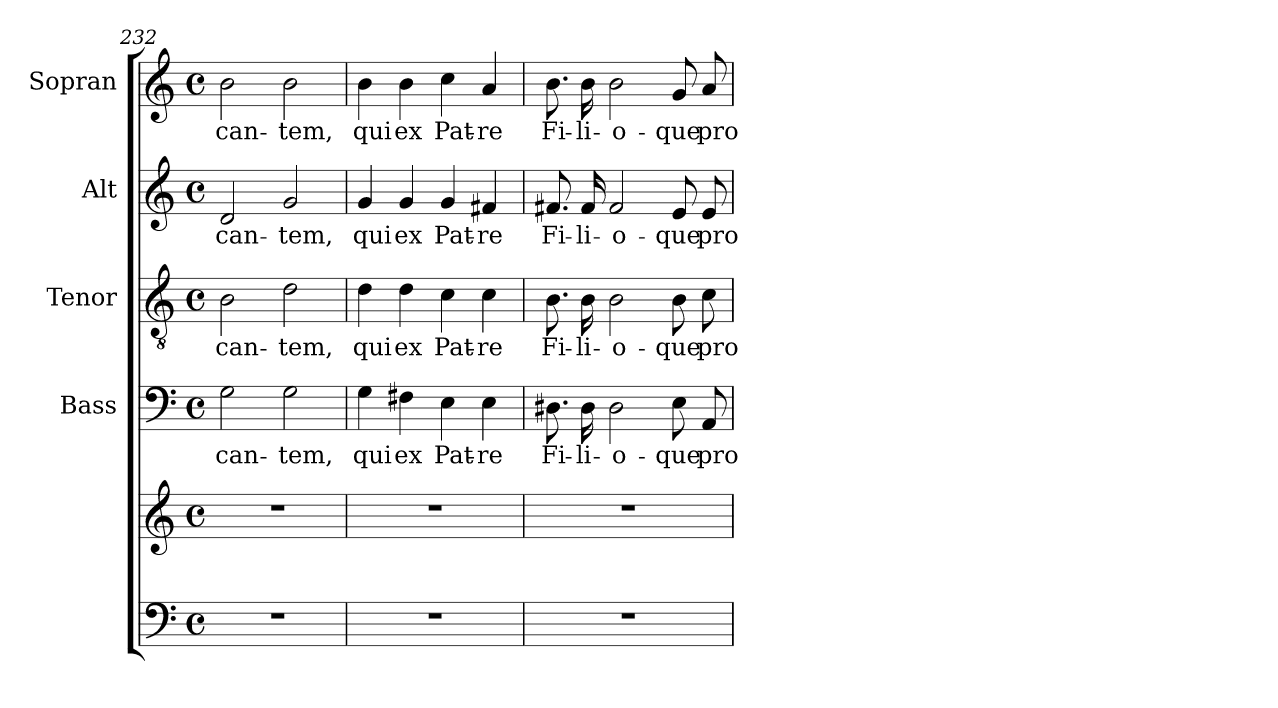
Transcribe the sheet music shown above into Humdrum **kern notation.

**kern	**kern	**kern	**text	**kern	**text	**kern	**text	**kern	**text
*part5	*part5	*part4	*part4	*part3	*part3	*part2	*part2	*part1	*part1
*staff6	*staff5	*staff4	*staff4	*staff3	*staff3	*staff2	*staff2	*staff1	*staff1
*	*	*I"Bass	*	*I"Tenor	*	*I"Alt	*	*I"Sopran	*
*	*	*I'B.	*	*I'T.	*	*I'A.	*	*I'S.	*
*clefF4	*clefG2	*clefF4	*	*clefGv2	*	*clefG2	*	*clefG2	*
*k[]	*k[]	*k[]	*	*k[]	*	*k[]	*	*k[]	*
*C:	*C:	*C:	*	*C:	*	*C:	*	*C:	*
*M4/4	*M4/4	*M4/4	*	*M4/4	*	*M4/4	*	*M4/4	*
*met(c)	*met(c)	*met(c)	*	*met(c)	*	*met(c)	*	*met(c)	*
=232	=232	=232	=232	=232	=232	=232	=232	=232	=232
!	!	!	!LO:LY:b	!	!LO:LY:b	!	!LO:LY:b	!	!LO:LY:b
1r	1r	2G\	-can-	2B\	-can-	2d/	-can-	2b\	-can-
!	!	!	!LO:LY:b	!	!LO:LY:b	!	!LO:LY:b	!	!LO:LY:b
.	.	2G\	-tem,	2d\	-tem,	2g/	-tem,	2b\	-tem,
=233	=233	=233	=233	=233	=233	=233	=233	=233	=233
!	!	!	!LO:LY:b	!	!LO:LY:b	!	!LO:LY:b	!	!LO:LY:b
1r	1r	4G\	qui	4d\	qui	4g/	qui	4b\	qui
!	!	!	!LO:LY:b	!	!LO:LY:b	!	!LO:LY:b	!	!LO:LY:b
.	.	4F#X\	ex	4d\	ex	4g/	ex	4b\	ex
!	!	!	!LO:LY:b	!	!LO:LY:b	!	!LO:LY:b	!	!LO:LY:b
.	.	4E\	Pat-	4c\	Pat-	4g/	Pat-	4cc\	Pat-
!	!	!	!LO:LY:b	!	!LO:LY:b	!	!LO:LY:b	!	!LO:LY:b
.	.	4E\	-re	4c\	-re	4f#X/	-re	4a/	-re
=234	=234	=234	=234	=234	=234	=234	=234	=234	=234
!	!	!	!LO:LY:b	!	!LO:LY:b	!	!LO:LY:b	!	!LO:LY:b
1r	1r	8.D#X\	Fi-	8.B\	Fi-	8.f#X/	Fi-	8.b\	Fi-
!	!	!	!LO:LY:b	!	!LO:LY:b	!	!LO:LY:b	!	!LO:LY:b
.	.	16D#\	-li-	16B\	-li-	16f#/	-li-	16b\	-li-
!	!	!	!LO:LY:b	!	!LO:LY:b	!	!LO:LY:b	!	!LO:LY:b
.	.	2D#\	-o-	2B\	-o-	2f#/	-o-	2b\	-o-
!	!	!	!LO:LY:b	!	!LO:LY:b	!	!LO:LY:b	!	!LO:LY:b
.	.	8E\	-que	8B\	-que	8e/	-que	8g/	-que
!	!	!	!LO:LY:b	!	!LO:LY:b	!	!LO:LY:b	!	!LO:LY:b
.	.	8AA/	pro-	8c\	pro-	8e/	pro-	8a/	pro-
=	=	=	=	=	=	=	=	=	=
*-	*-	*-	*-	*-	*-	*-	*-	*-	*-
